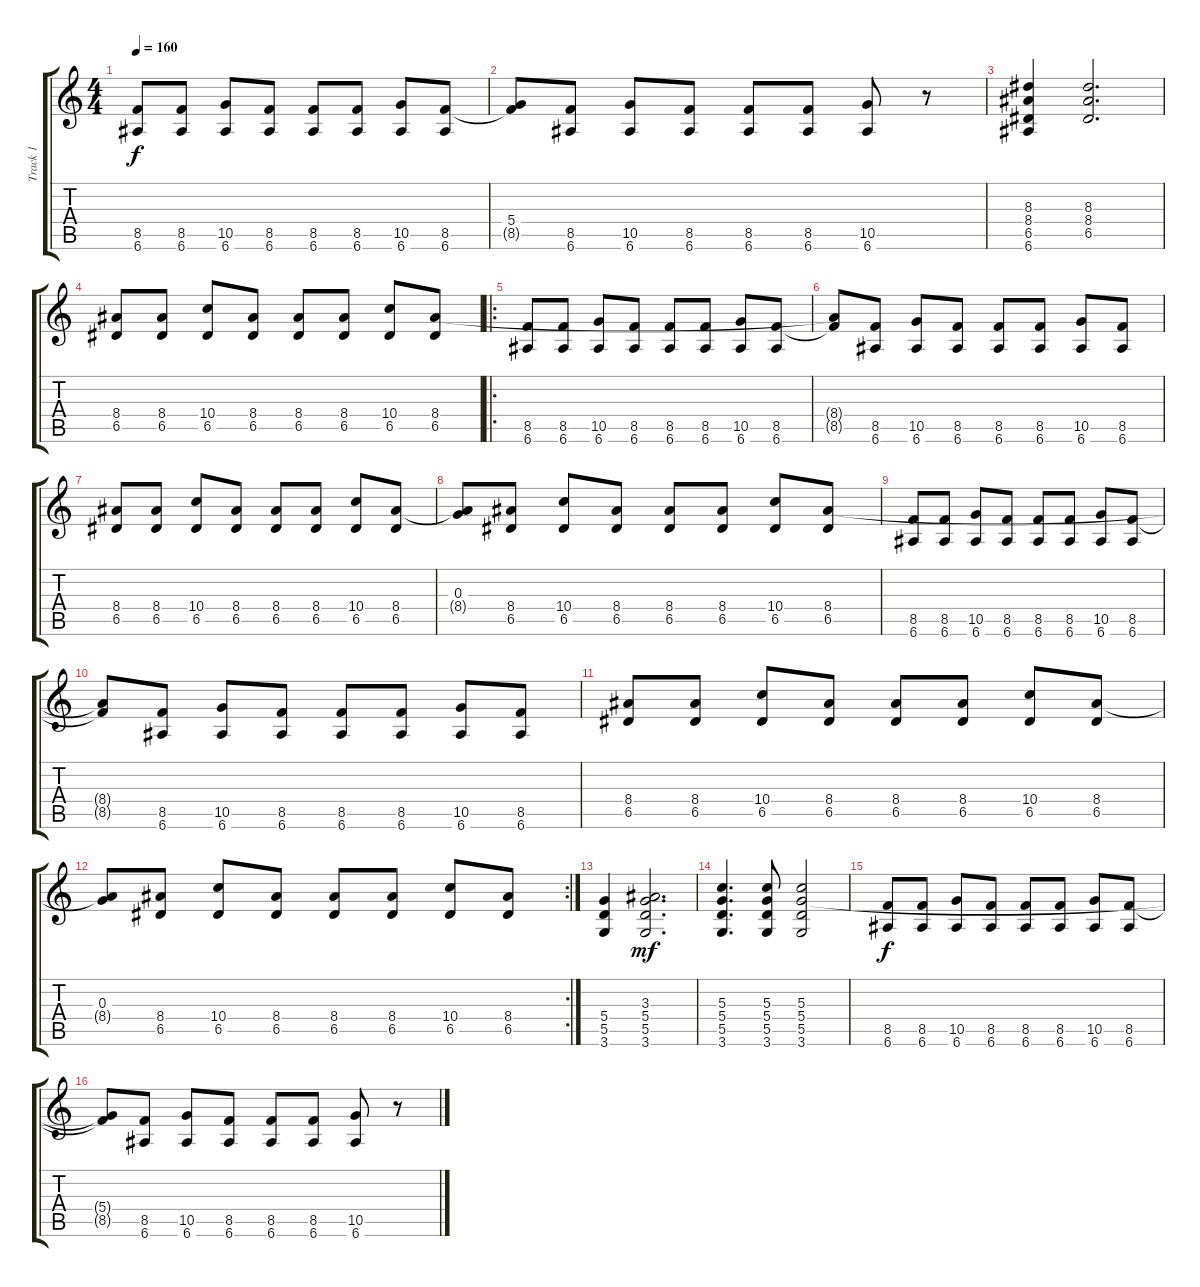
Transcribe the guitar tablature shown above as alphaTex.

\track ("Track 1" "Track 1") {instrument overdrivenguitar}
\staff {score tabs}
\tuning (E4 B3 G3 D3 A2 E2) {hide}
\ts (4 4)
\tempo 160
\clef g2
\ks c
(8.5 6.6).8{dy f} (8.5 6.6).8 (10.5 6.6).8 (8.5 6.6).8 (8.5 6.6).8 (8.5 6.6).8 (10.5 6.6).8 (8.5 6.6).8 |
(5.4{t} 8.5{t}).8 (8.5 6.6).8 (10.5 6.6).8 (8.5 6.6).8 (8.5 6.6).8 (8.5 6.6).8 (10.5 6.6).8 r.8 |
(8.3 8.4 6.5 6.6).4 (8.3 8.4 6.5).2{d} |
(8.4 6.5).8 (8.4 6.5).8 (10.4 6.5).8 (8.4 6.5).8 (8.4 6.5).8 (8.4 6.5).8 (10.4 6.5).8 (8.4 6.5).8 |
\ro
(8.5 6.6).8 (8.5 6.6).8 (10.5 6.6).8 (8.5 6.6).8 (8.5 6.6).8 (8.5 6.6).8 (10.5 6.6).8 (8.5 6.6).8 |
(8.4{t} 8.5{t}).8 (8.5 6.6).8 (10.5 6.6).8 (8.5 6.6).8 (8.5 6.6).8 (8.5 6.6).8 (10.5 6.6).8 (8.5 6.6).8 |
(8.4 6.5).8 (8.4 6.5).8 (10.4 6.5).8 (8.4 6.5).8 (8.4 6.5).8 (8.4 6.5).8 (10.4 6.5).8 (8.4 6.5).8 |
(0.3 8.4{t}).8 (8.4 6.5).8 (10.4 6.5).8 (8.4 6.5).8 (8.4 6.5).8 (8.4 6.5).8 (10.4 6.5).8 (8.4 6.5).8 |
(8.5 6.6).8 (8.5 6.6).8 (10.5 6.6).8 (8.5 6.6).8 (8.5 6.6).8 (8.5 6.6).8 (10.5 6.6).8 (8.5 6.6).8 |
(8.4{t} 8.5{t}).8 (8.5 6.6).8 (10.5 6.6).8 (8.5 6.6).8 (8.5 6.6).8 (8.5 6.6).8 (10.5 6.6).8 (8.5 6.6).8 |
(8.4 6.5).8 (8.4 6.5).8 (10.4 6.5).8 (8.4 6.5).8 (8.4 6.5).8 (8.4 6.5).8 (10.4 6.5).8 (8.4 6.5).8 |
\rc 2
(0.3 8.4{t}).8 (8.4 6.5).8 (10.4 6.5).8 (8.4 6.5).8 (8.4 6.5).8 (8.4 6.5).8 (10.4 6.5).8 (8.4 6.5).8 |
(5.4 5.5 3.6).4 (3.3 5.4 5.5 3.6).2{d dy mf} |
(5.3 5.4 5.5 3.6).4{d} (5.3 5.4 5.5 3.6).8 (5.3 5.4 5.5 3.6).2 |
(8.5 6.6).8{dy f} (8.5 6.6).8 (10.5 6.6).8 (8.5 6.6).8 (8.5 6.6).8 (8.5 6.6).8 (10.5 6.6).8 (8.5 6.6).8 |
(5.4{t} 8.5{t}).8 (8.5 6.6).8 (10.5 6.6).8 (8.5 6.6).8 (8.5 6.6).8 (8.5 6.6).8 (10.5 6.6).8 r.8
